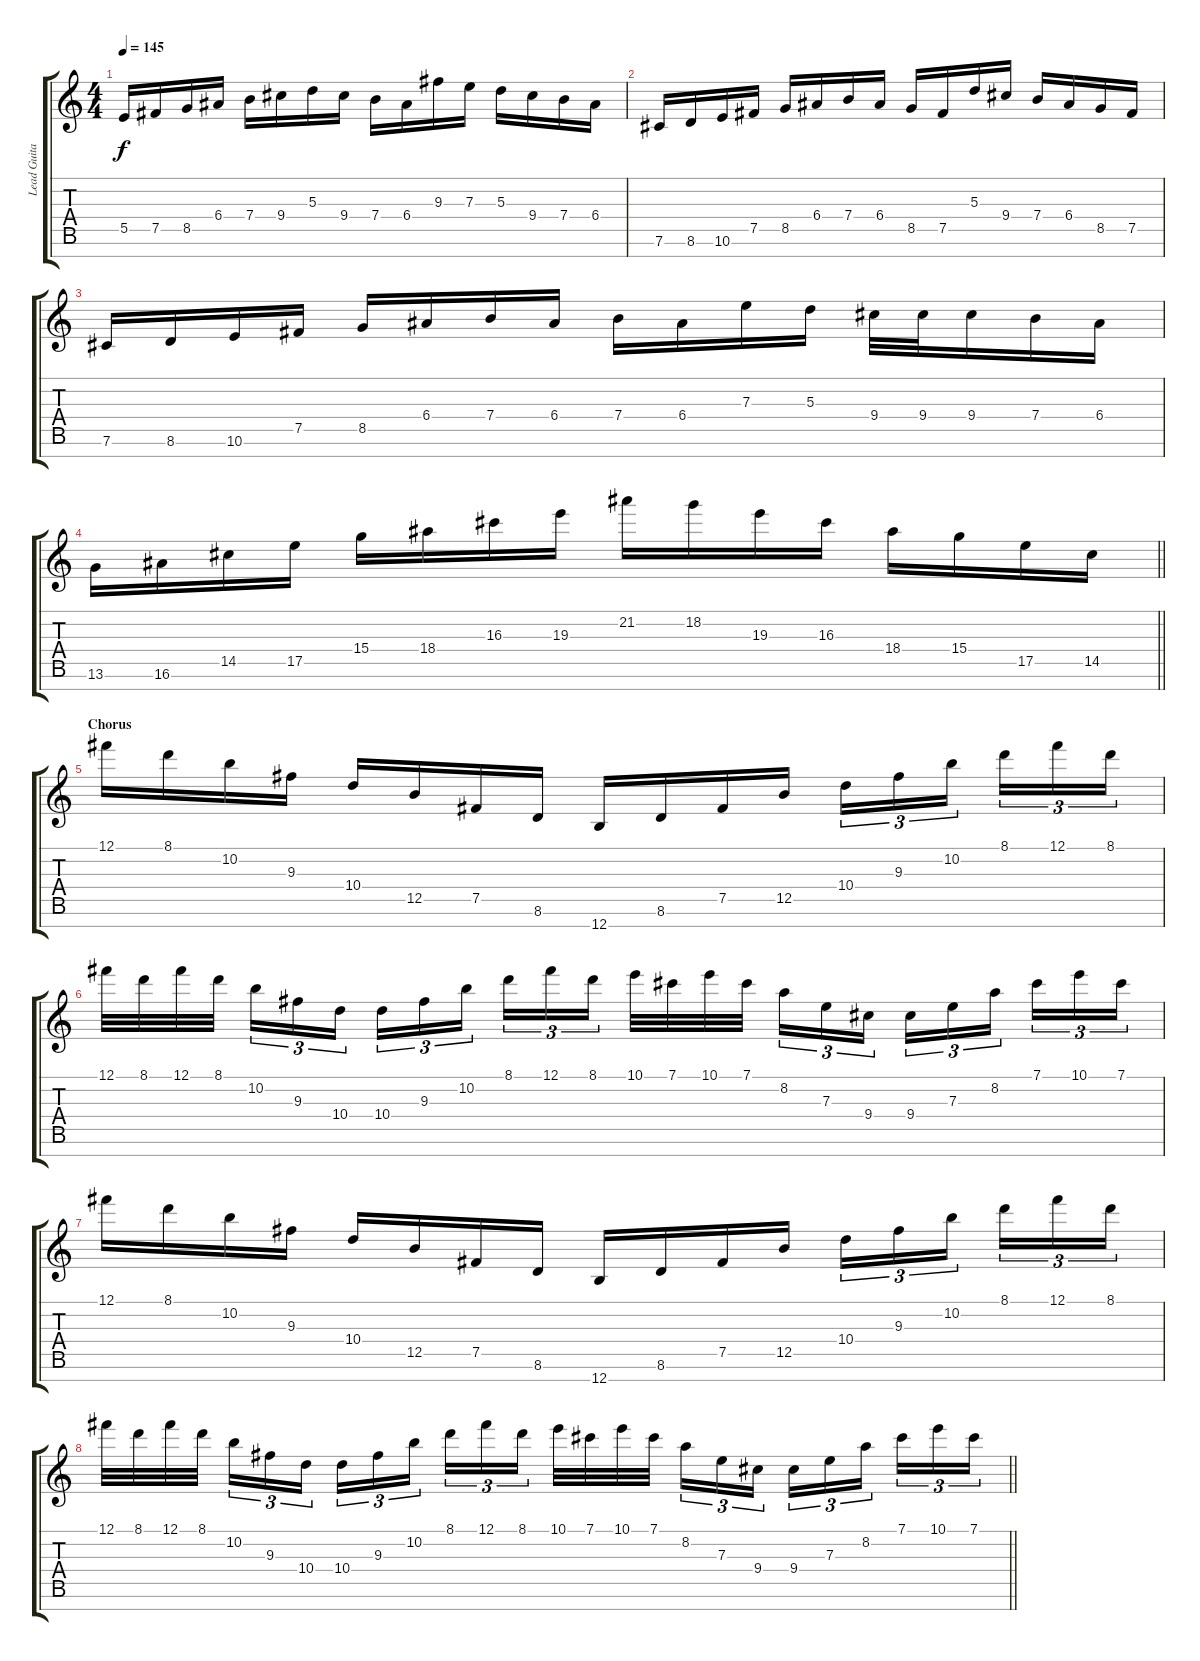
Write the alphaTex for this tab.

\track ("Lead Guitar (Chris Storey)" "Lead Guita") {instrument distortionguitar}
\staff {score tabs}
\tuning (Gb4 Db4 A3 E3 B2 Gb2 B1) {hide}
\ts (4 4)
\tempo 145
\clef g2
\ks c
5.5.16{dy f} 7.5.16 8.5.16 6.4.16 7.4.16 9.4.16 5.3.16 9.4.16 7.4.16 6.4.16 9.3.16 7.3.16 5.3.16 9.4.16 7.4.16 6.4.16 |
7.6.16 8.6.16 10.6.16 7.5.16 8.5.16 6.4.16 7.4.16 6.4.16 8.5.16 7.5.16 5.3.16 9.4.16 7.4.16 6.4.16 8.5.16 7.5.16 |
7.6.16 8.6.16 10.6.16 7.5.16 8.5.16 6.4.16 7.4.16 6.4.16 7.4.16 6.4.16 7.3.16 5.3.16 9.4.32 9.4.32 9.4.16 7.4.16 6.4.16 |
\barLineRight lightlight
13.6.16 16.6.16 14.5.16 17.5.16 15.4.16 18.4.16 16.3.16 19.3.16 21.2.16 18.2.16 19.3.16 16.3.16 18.4.16 15.4.16 17.5.16 14.5.16 |
\section ("" "Chorus")
12.1.16{balance 8} 8.1.16 10.2.16 9.3.16 10.4.16 12.5.16 7.5.16 8.6.16 12.7.16 8.6.16 7.5.16 12.5.16 10.4.16{tu (3 2)} 9.3.16{tu (3 2)} 10.2.16{tu (3 2) beam splitsecondary} 8.1.16{tu (3 2)} 12.1.16{tu (3 2)} 8.1.16{tu (3 2)} |
12.1.32 8.1.32 12.1.32 8.1.32{beam splitsecondary} 10.2.16{tu (3 2)} 9.3.16{tu (3 2)} 10.4.16{tu (3 2)} 10.4.16{tu (3 2)} 9.3.16{tu (3 2)} 10.2.16{tu (3 2) beam splitsecondary} 8.1.16{tu (3 2)} 12.1.16{tu (3 2)} 8.1.16{tu (3 2)} 10.1.32 7.1.32 10.1.32 7.1.32{beam splitsecondary} 8.2.16{tu (3 2)} 7.3.16{tu (3 2)} 9.4.16{tu (3 2)} 9.4.16{tu (3 2)} 7.3.16{tu (3 2)} 8.2.16{tu (3 2) beam splitsecondary} 7.1.16{tu (3 2)} 10.1.16{tu (3 2)} 7.1.16{tu (3 2)} |
12.1.16 8.1.16 10.2.16 9.3.16 10.4.16 12.5.16 7.5.16 8.6.16 12.7.16 8.6.16 7.5.16 12.5.16 10.4.16{tu (3 2)} 9.3.16{tu (3 2)} 10.2.16{tu (3 2) beam splitsecondary} 8.1.16{tu (3 2)} 12.1.16{tu (3 2)} 8.1.16{tu (3 2)} |
\barLineRight lightlight
12.1.32 8.1.32 12.1.32 8.1.32{beam splitsecondary} 10.2.16{tu (3 2)} 9.3.16{tu (3 2)} 10.4.16{tu (3 2)} 10.4.16{tu (3 2)} 9.3.16{tu (3 2)} 10.2.16{tu (3 2) beam splitsecondary} 8.1.16{tu (3 2)} 12.1.16{tu (3 2)} 8.1.16{tu (3 2)} 10.1.32 7.1.32 10.1.32 7.1.32{beam splitsecondary} 8.2.16{tu (3 2)} 7.3.16{tu (3 2)} 9.4.16{tu (3 2)} 9.4.16{tu (3 2)} 7.3.16{tu (3 2)} 8.2.16{tu (3 2) beam splitsecondary} 7.1.16{tu (3 2)} 10.1.16{tu (3 2)} 7.1.16{tu (3 2)}
